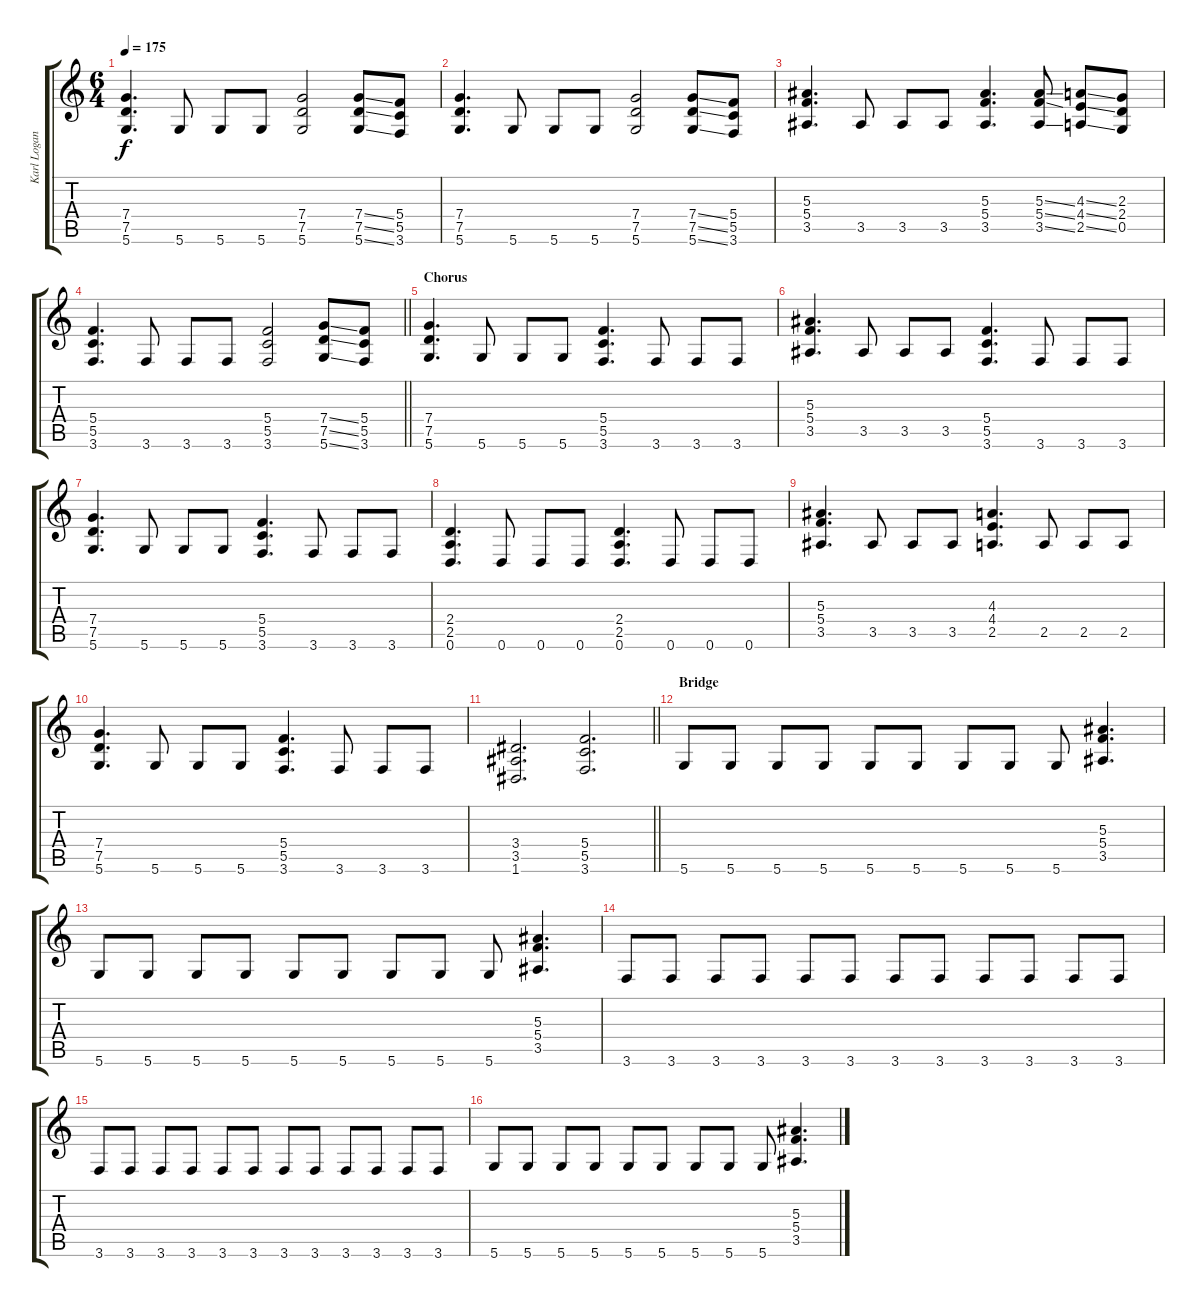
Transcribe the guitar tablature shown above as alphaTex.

\track ("Karl Logan" "Karl Logan") {instrument distortionguitar}
\staff {score tabs}
\tuning (D4 A3 F3 C3 G2 D2) {hide}
\ts (6 4)
\tempo 175
\clef g2
\ks c
(7.4 7.5 5.6).4{d dy f} 5.6.8 5.6.8 5.6.8 (7.4 7.5 5.6).2 (7.4{ss} 7.5{ss} 5.6{ss}).8 (5.4 5.5 3.6).8 |
(7.4 7.5 5.6).4{d} 5.6.8 5.6.8 5.6.8 (7.4 7.5 5.6).2 (7.4{ss} 7.5{ss} 5.6{ss}).8 (5.4 5.5 3.6).8 |
(5.3 5.4 3.5).4{d} 3.5.8 3.5.8 3.5.8 (5.3 5.4 3.5).4{d} (5.3{ss} 5.4{ss} 3.5{ss}).8 (4.3{ss} 4.4{ss} 2.5{ss}).8 (2.3 2.4 0.5).8 |
\barLineRight lightlight
(5.4 5.5 3.6).4{d} 3.6.8 3.6.8 3.6.8 (5.4 5.5 3.6).2 (7.4{ss} 7.5{ss} 5.6{ss}).8 (5.4 5.5 3.6).8 |
\section ("" "Chorus")
(7.4 7.5 5.6).4{d} 5.6.8 5.6.8 5.6.8 (5.4 5.5 3.6).4{d} 3.6.8 3.6.8 3.6.8 |
(5.3 5.4 3.5).4{d} 3.5.8 3.5.8 3.5.8 (5.4 5.5 3.6).4{d} 3.6.8 3.6.8 3.6.8 |
(7.4 7.5 5.6).4{d} 5.6.8 5.6.8 5.6.8 (5.4 5.5 3.6).4{d} 3.6.8 3.6.8 3.6.8 |
(2.4 2.5 0.6).4{d} 0.6.8 0.6.8 0.6.8 (2.4 2.5 0.6).4{d} 0.6.8 0.6.8 0.6.8 |
(5.3 5.4 3.5).4{d} 3.5.8 3.5.8 3.5.8 (4.3 4.4 2.5).4{d} 2.5.8 2.5.8 2.5.8 |
(7.4 7.5 5.6).4{d} 5.6.8 5.6.8 5.6.8 (5.4 5.5 3.6).4{d} 3.6.8 3.6.8 3.6.8 |
\barLineRight lightlight
(3.4 3.5 1.6).2{d} (5.4 5.5 3.6).2{d} |
\section ("" "Bridge")
5.6.8 5.6.8 5.6.8 5.6.8 5.6.8 5.6.8 5.6.8 5.6.8 5.6.8 (5.3 5.4 3.5).4{d} |
5.6.8 5.6.8 5.6.8 5.6.8 5.6.8 5.6.8 5.6.8 5.6.8 5.6.8 (5.3 5.4 3.5).4{d} |
3.6.8 3.6.8 3.6.8 3.6.8 3.6.8 3.6.8 3.6.8 3.6.8 3.6.8 3.6.8 3.6.8 3.6.8 |
3.6.8 3.6.8 3.6.8 3.6.8 3.6.8 3.6.8 3.6.8 3.6.8 3.6.8 3.6.8 3.6.8 3.6.8 |
5.6.8 5.6.8 5.6.8 5.6.8 5.6.8 5.6.8 5.6.8 5.6.8 5.6.8 (5.3 5.4 3.5).4{d}
